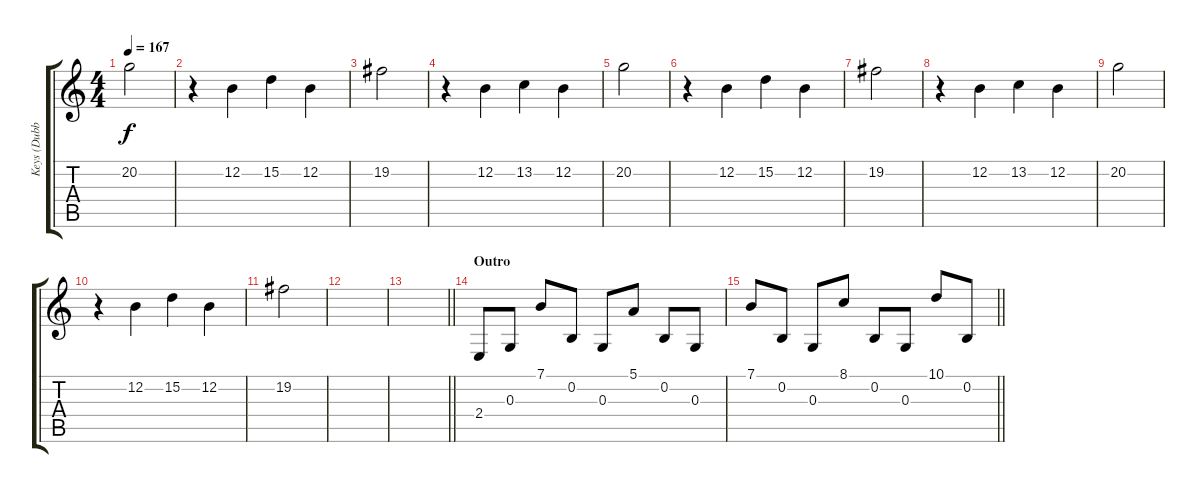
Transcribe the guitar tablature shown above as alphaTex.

\track ("Keys (Dubbed)" "Keys (Dubb") {instrument lead8bassandlead}
\staff {score tabs}
\tuning (E4 B3 G3 D3 A2 E2) {hide}
\ts (4 4)
\tempo 167
\clef g2
\ks c
20.2.2{dy f} |
r.4 12.2.4 15.2.4 12.2.4 |
19.2.2 |
r.4 12.2.4 13.2.4 12.2.4 |
20.2.2 |
r.4 12.2.4 15.2.4 12.2.4 |
19.2.2 |
r.4 12.2.4 13.2.4 12.2.4 |
20.2.2 |
r.4 12.2.4 15.2.4 12.2.4 |
19.2.2 |
|
\barLineRight lightlight
|
\section ("" "Outro")
2.4.8 0.3.8 7.1.8 0.2.8 0.3.8 5.1.8 0.2.8 0.3.8 |
\barLineRight lightlight
7.1.8 0.2.8 0.3.8 8.1.8 0.2.8 0.3.8 10.1.8 0.2.8
